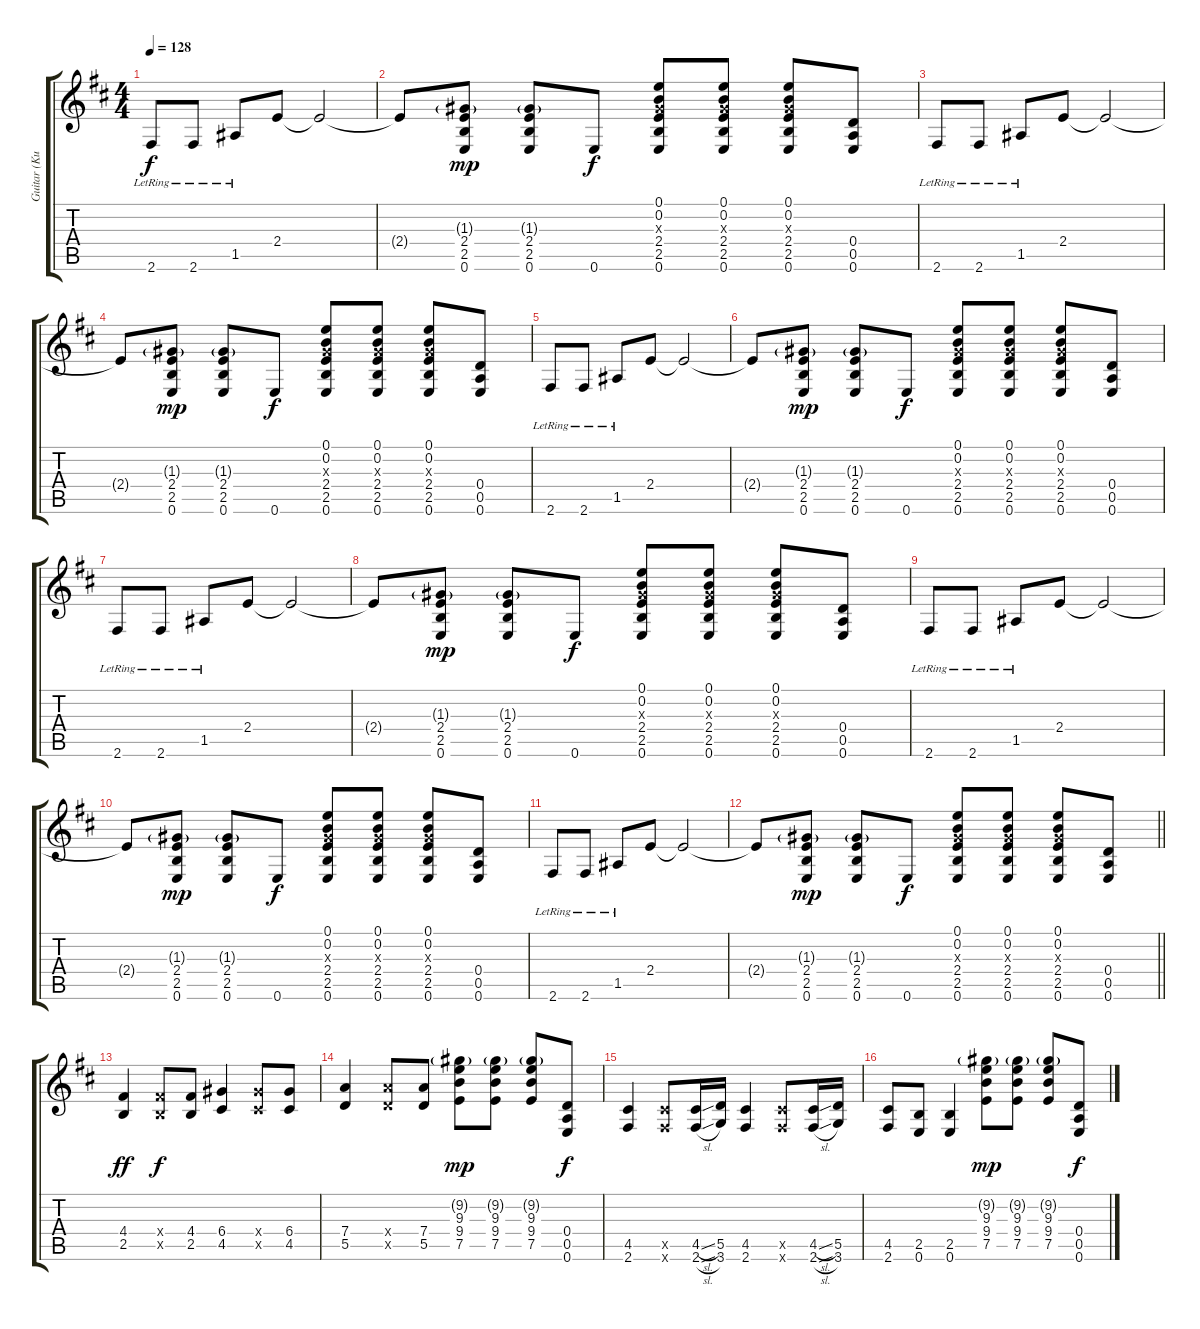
\track ("Guitar (Kurt)" "Guitar (Ku") {instrument overdrivenguitar}
\staff {score tabs}
\tuning (E4 B3 G3 D3 A2 E2) {hide}
\ts (4 4)
\tempo 128
\clef g2
\ks d
2.6{lr}.8{dy f} 2.6{lr}.8 1.5{lr}.8 2.4.8 2.4{t}.2 |
2.4{t}.8 (1.3{g} 2.4 2.5 0.6).8{dy mp} (1.3{g} 2.4 2.5 0.6).8 0.6.8{dy f} (0.1 0.2 1.3{x} 2.4 2.5 0.6).8 (0.1 0.2 1.3{x} 2.4 2.5 0.6).8 (0.1 0.2 1.3{x} 2.4 2.5 0.6).8 (0.4 0.5 0.6).8 |
2.6{lr}.8 2.6{lr}.8 1.5{lr}.8 2.4.8 2.4{t}.2 |
2.4{t}.8 (1.3{g} 2.4 2.5 0.6).8{dy mp} (1.3{g} 2.4 2.5 0.6).8 0.6.8{dy f} (0.1 0.2 1.3{x} 2.4 2.5 0.6).8 (0.1 0.2 1.3{x} 2.4 2.5 0.6).8 (0.1 0.2 1.3{x} 2.4 2.5 0.6).8 (0.4 0.5 0.6).8 |
2.6{lr}.8 2.6{lr}.8 1.5{lr}.8 2.4.8 2.4{t}.2 |
2.4{t}.8 (1.3{g} 2.4 2.5 0.6).8{dy mp} (1.3{g} 2.4 2.5 0.6).8 0.6.8{dy f} (0.1 0.2 1.3{x} 2.4 2.5 0.6).8 (0.1 0.2 1.3{x} 2.4 2.5 0.6).8 (0.1 0.2 1.3{x} 2.4 2.5 0.6).8 (0.4 0.5 0.6).8 |
2.6{lr}.8 2.6{lr}.8 1.5{lr}.8 2.4.8 2.4{t}.2 |
2.4{t}.8 (1.3{g} 2.4 2.5 0.6).8{dy mp} (1.3{g} 2.4 2.5 0.6).8 0.6.8{dy f} (0.1 0.2 1.3{x} 2.4 2.5 0.6).8 (0.1 0.2 1.3{x} 2.4 2.5 0.6).8 (0.1 0.2 1.3{x} 2.4 2.5 0.6).8 (0.4 0.5 0.6).8 |
2.6{lr}.8 2.6{lr}.8 1.5{lr}.8 2.4.8 2.4{t}.2 |
2.4{t}.8 (1.3{g} 2.4 2.5 0.6).8{dy mp} (1.3{g} 2.4 2.5 0.6).8 0.6.8{dy f} (0.1 0.2 1.3{x} 2.4 2.5 0.6).8 (0.1 0.2 1.3{x} 2.4 2.5 0.6).8 (0.1 0.2 1.3{x} 2.4 2.5 0.6).8 (0.4 0.5 0.6).8 |
2.6{lr}.8 2.6{lr}.8 1.5{lr}.8 2.4.8 2.4{t}.2 |
\barLineRight lightlight
2.4{t}.8 (1.3{g} 2.4 2.5 0.6).8{dy mp} (1.3{g} 2.4 2.5 0.6).8 0.6.8{dy f} (0.1 0.2 1.3{x} 2.4 2.5 0.6).8 (0.1 0.2 1.3{x} 2.4 2.5 0.6).8 (0.1 0.2 1.3{x} 2.4 2.5 0.6).8 (0.4 0.5 0.6).8 |
\section ("" "")
(4.4 2.5).4{dy ff} (4.4{x} 2.5{x}).8{dy f} (4.4 2.5).8 (6.4 4.5).4 (6.4{x} 4.5{x}).8 (6.4 4.5).8 |
(7.4 5.5).4 (7.4{x} 5.5{x}).8 (7.4 5.5).8 (9.2{g} 9.3 9.4 7.5).8{dy mp} (9.2{g} 9.3 9.4 7.5).8 (9.2{g} 9.3 9.4 7.5).8 (0.4 0.5 0.6).8{dy f} |
(4.5 2.6).4 (4.5{x} 2.6{x}).8 (4.5{sl} 2.6{sl}).16 (5.5 3.6).16 (4.5 2.6).4 (4.5{x} 2.6{x}).8 (4.5{sl} 2.6{sl}).16 (5.5 3.6).16 |
(4.5 2.6).8 (2.5 0.6).8 (2.5 0.6).4 (9.2{g} 9.3 9.4 7.5).8{dy mp} (9.2{g} 9.3 9.4 7.5).8 (9.2{g} 9.3 9.4 7.5).8 (0.4 0.5 0.6).8{dy f}
